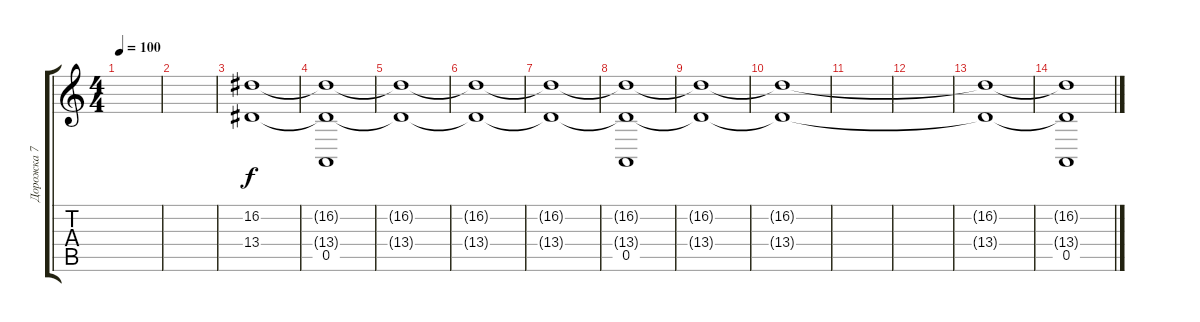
\track ("Дорожка 7" "Дорожка 7") {instrument fx4atmosphere}
\staff {score tabs}
\tuning (E4 B3 G3 D3 A2 E2) {hide}
\ts (4 4)
\tempo 100
\clef g2
\ks c
|
|
(16.2 13.4).1 |
(16.2{t} 13.4{t} 0.5).1 |
(16.2{t} 13.4{t}).1 |
(16.2{t} 13.4{t}).1 |
(16.2{t} 13.4{t}).1 |
(16.2{t} 13.4{t} 0.5).1 |
(16.2{t} 13.4{t}).1 |
(16.2{t} 13.4{t}).1 |
|
|
(16.2{t} 13.4{t}).1 |
(16.2{t} 13.4{t} 0.5).1
